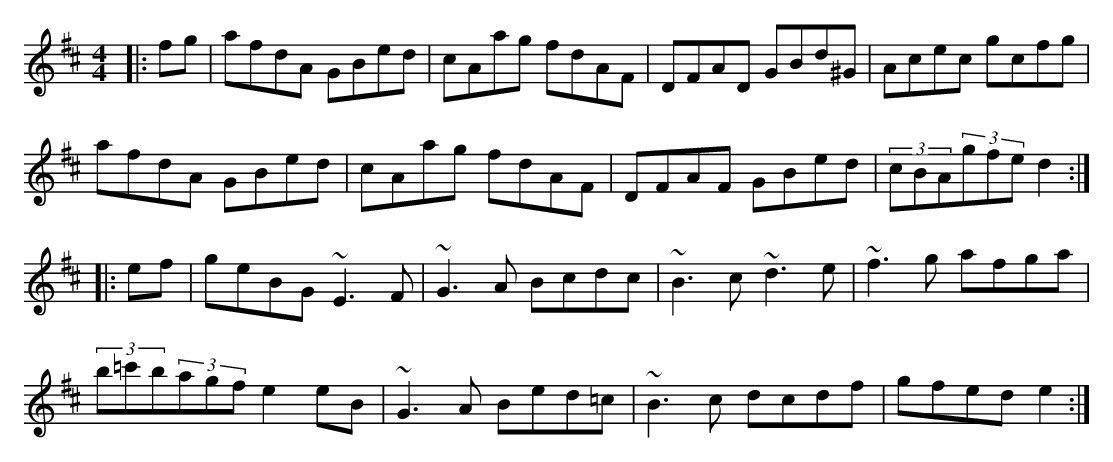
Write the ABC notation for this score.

X:1
M:4/4
K:D
|:fg|afdA GBed|cAag fdAF|DFAD GBd^G|Acec gcfg|
afdA GBed|cAag fdAF|DFAF GBed|(3cBA(3gfed2:|
|:ef|geBG~E3F|~G3A Bcdc|~B3c~d3e|~f3g afga|
(3b=c'b(3agfe2eB|~G3A Bed=c|~B3c dcdf|gfede2:|
